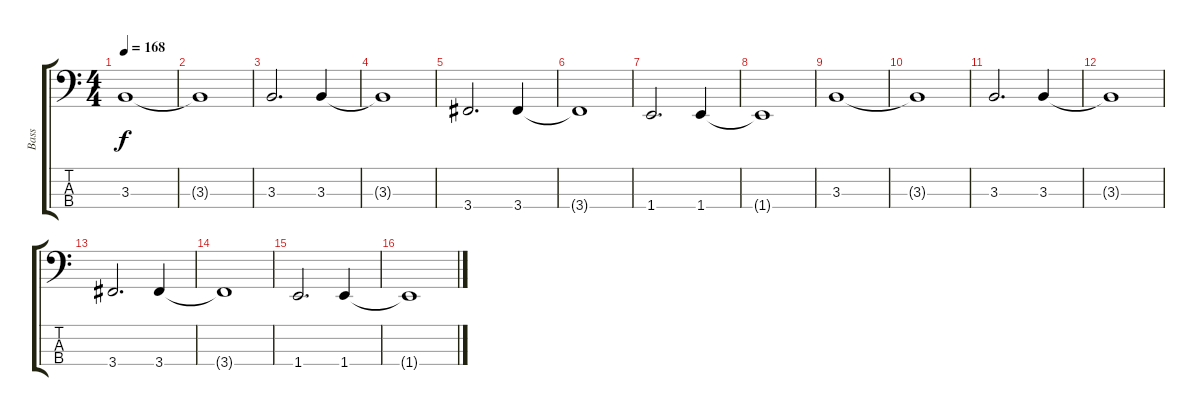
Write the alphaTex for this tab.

\track ("Bass" "Bass") {instrument electricbassfinger}
\staff {score tabs}
\tuning (Gb2 Db2 Ab1 Eb1) {hide}
\ts (4 4)
\tempo 168
\clef f4
\ks c
3.3.1{dy f} |
3.3{t}.1 |
3.3.2{d} 3.3.4 |
3.3{t}.1 |
3.4.2{d} 3.4.4 |
3.4{t}.1 |
1.4.2{d} 1.4.4 |
1.4{t}.1 |
3.3.1 |
3.3{t}.1 |
3.3.2{d} 3.3.4 |
3.3{t}.1 |
3.4.2{d} 3.4.4 |
3.4{t}.1 |
1.4.2{d} 1.4.4 |
1.4{t}.1
